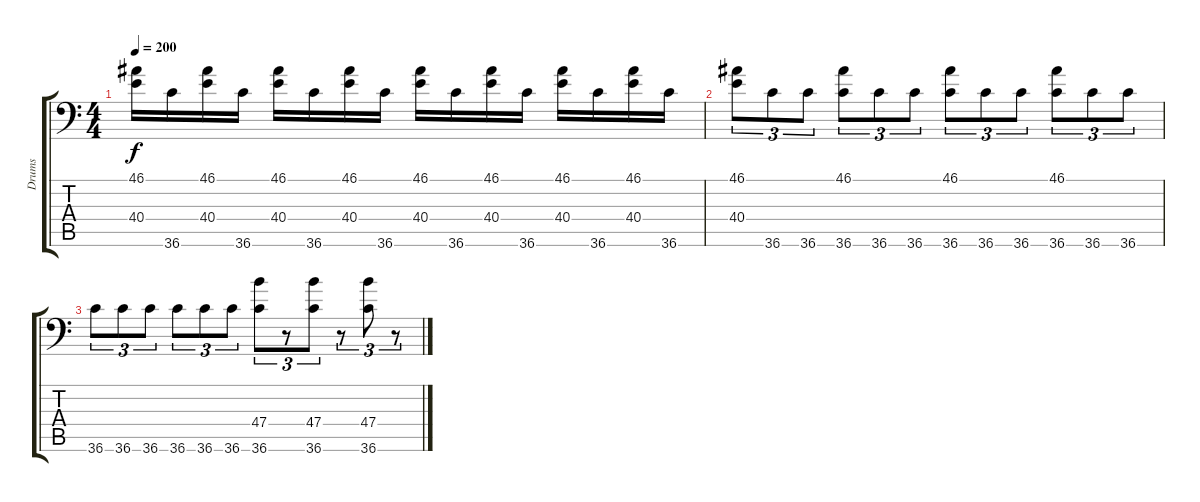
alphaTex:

\track ("Drums" "Drums") {instrument acousticgrandpiano}
\staff {score tabs}
\tuning (C-1 C-1 C-1 C-1 C-1 C-1) {hide}
\ts (4 4)
\tempo 200
\clef f4
\ks c
(46.1 40.4).16{dy f} 36.6.16 (46.1 40.4).16 36.6.16 (46.1 40.4).16 36.6.16 (46.1 40.4).16 36.6.16 (46.1 40.4).16 36.6.16 (46.1 40.4).16 36.6.16 (46.1 40.4).16 36.6.16 (46.1 40.4).16 36.6.16 |
(46.1 40.4).8{tu (3 2)} 36.6.8{tu (3 2)} 36.6.8{tu (3 2)} (46.1 36.6).8{tu (3 2)} 36.6.8{tu (3 2)} 36.6.8{tu (3 2)} (46.1 36.6).8{tu (3 2)} 36.6.8{tu (3 2)} 36.6.8{tu (3 2)} (46.1 36.6).8{tu (3 2)} 36.6.8{tu (3 2)} 36.6.8{tu (3 2)} |
36.6.8{tu (3 2)} 36.6.8{tu (3 2)} 36.6.8{tu (3 2)} 36.6.8{tu (3 2)} 36.6.8{tu (3 2)} 36.6.8{tu (3 2)} (47.4 36.6).8{tu (3 2)} r.8{tu (3 2)} (47.4 36.6).8{tu (3 2)} r.8{tu (3 2)} (47.4 36.6).8{tu (3 2)} r.8{tu (3 2)}
